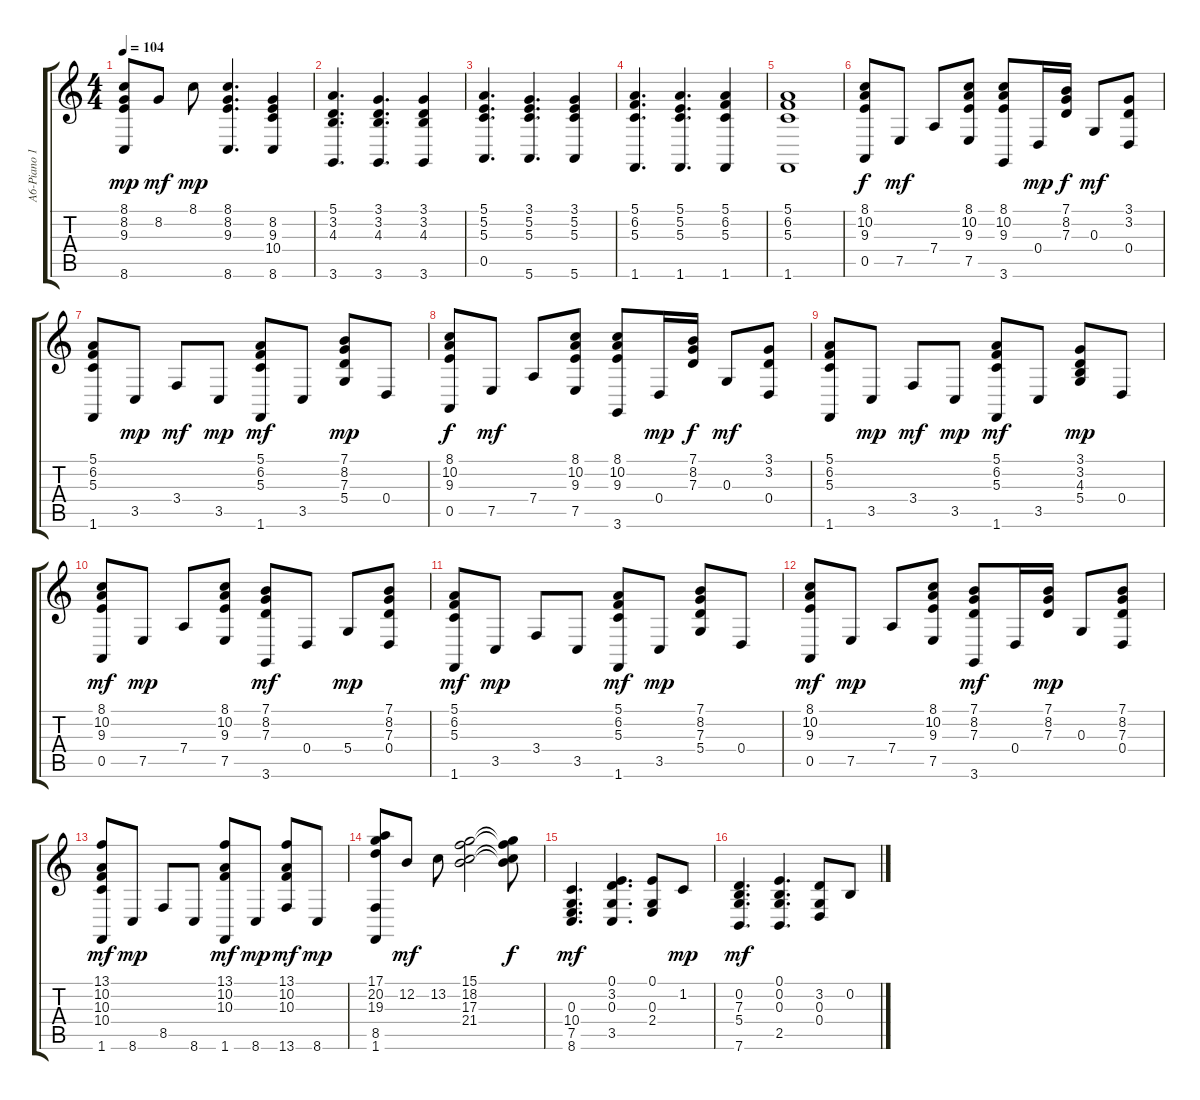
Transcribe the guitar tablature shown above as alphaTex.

\track ("A6-Piano 1w    " "A6-Piano 1") {instrument brightacousticpiano}
\staff {score tabs}
\tuning (E4 B3 G3 D3 A2 E2) {hide}
\ts (4 4)
\tempo 104
\clef g2
\ks c
(8.1 8.2 9.3 8.6).8{dy mp} 8.2.8{dy mf} 8.1.8{dy mp} (8.1 8.2 9.3 8.6).4{d} (8.2 9.3 10.4 8.6).4 |
(5.1 3.2 4.3 3.6).4{d} (3.1 3.2 4.3 3.6).4{d} (3.1 3.2 4.3 3.6).4 |
(5.1 5.2 5.3 0.5).4{d} (3.1 5.2 5.3 5.6).4{d} (3.1 5.2 5.3 5.6).4 |
(5.1 6.2 5.3 1.6).4{d} (5.1 5.2 5.3 1.6).4{d} (5.1 6.2 5.3 1.6).4 |
(5.1 6.2 5.3 1.6).1 |
(8.1 10.2 9.3 0.5).8{dy f} 7.5.8{dy mf} 7.4.8 (8.1 10.2 9.3 7.5).8 (8.1 10.2 9.3 3.6).8 0.4.16{dy mp} (7.1 8.2 7.3).16{dy f} 0.3.8{dy mf} (3.1 3.2 0.4).8 |
(5.1 6.2 5.3 1.6).8 3.5.8{dy mp} 3.4.8{dy mf} 3.5.8{dy mp} (5.1 6.2 5.3 1.6).8{dy mf} 3.5.8 (7.1 8.2 7.3 5.4).8{dy mp} 0.4.8 |
(8.1 10.2 9.3 0.5).8{dy f} 7.5.8{dy mf} 7.4.8 (8.1 10.2 9.3 7.5).8 (8.1 10.2 9.3 3.6).8 0.4.16{dy mp} (7.1 8.2 7.3).16{dy f} 0.3.8{dy mf} (3.1 3.2 0.4).8 |
(5.1 6.2 5.3 1.6).8 3.5.8{dy mp} 3.4.8{dy mf} 3.5.8{dy mp} (5.1 6.2 5.3 1.6).8{dy mf} 3.5.8 (3.1 3.2 4.3 5.4).8{dy mp} 0.4.8 |
(8.1 10.2 9.3 0.5).8{dy mf} 7.5.8{dy mp} 7.4.8 (8.1 10.2 9.3 7.5).8 (7.1 8.2 7.3 3.6).8{dy mf} 0.4.8 5.4.8{dy mp} (7.1 8.2 7.3 0.4).8 |
(5.1 6.2 5.3 1.6).8{dy mf} 3.5.8{dy mp} 3.4.8 3.5.8 (5.1 6.2 5.3 1.6).8{dy mf} 3.5.8{dy mp} (7.1 8.2 7.3 5.4).8 0.4.8 |
(8.1 10.2 9.3 0.5).8{dy mf} 7.5.8{dy mp} 7.4.8 (8.1 10.2 9.3 7.5).8 (7.1 8.2 7.3 3.6).8{dy mf} 0.4.16 (7.1 8.2 7.3).16{dy mp} 0.3.8 (7.1 8.2 7.3 0.4).8 |
(13.1 10.2 10.3 10.4 1.6).8{dy mf} 8.6.8{dy mp} 8.5.8 8.6.8 (13.1 10.2 10.3 1.6).8{dy mf} 8.6.8{dy mp} (13.1 10.2 10.3 13.6).8{dy mf} 8.6.8{dy mp} |
(17.1 20.2 19.3 8.5 1.6).8 12.2.8{dy mf} 13.2.8 (15.1 18.2 17.3 21.4).2 (15.1{t} 18.2{t} 17.3{t} 21.4{t}).8{dy f} |
(0.3 10.4 7.5 8.6).4{d dy mf} (0.1 3.2 0.3 3.5).4{d} (0.1 0.3 2.4).8 1.2.8{dy mp} |
(0.2 7.3 5.4 7.6).4{d dy mf} (0.1 0.2 0.3 2.5).4{d} (3.2 0.3 0.4).8 0.2.8
